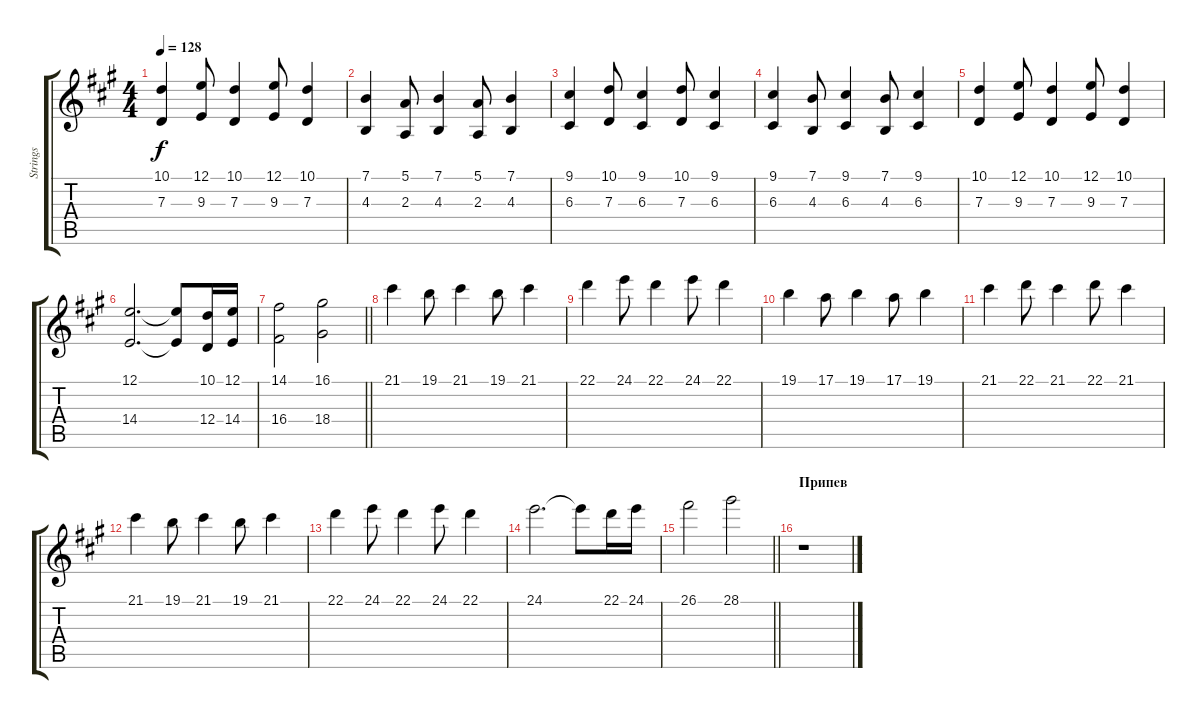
\track ("Strings" "Strings") {instrument stringensemble1}
\staff {score tabs}
\tuning (E4 B3 G3 D3 A2 E2) {hide}
\ts (4 4)
\tempo 128
\clef g2
\ks f#minor
(10.1 7.3).4{dy f} (12.1 9.3).8 (10.1 7.3).4 (12.1 9.3).8 (10.1 7.3).4 |
(7.1 4.3).4 (5.1 2.3).8 (7.1 4.3).4 (5.1 2.3).8 (7.1 4.3).4 |
(9.1 6.3).4 (10.1 7.3).8 (9.1 6.3).4 (10.1 7.3).8 (9.1 6.3).4 |
(9.1 6.3).4 (7.1 4.3).8 (9.1 6.3).4 (7.1 4.3).8 (9.1 6.3).4 |
(10.1 7.3).4 (12.1 9.3).8 (10.1 7.3).4 (12.1 9.3).8 (10.1 7.3).4 |
(12.1 14.4).2{d} (12.1{t} 14.4{t}).8 (10.1 12.4).16 (12.1 14.4).16 |
\barLineRight lightlight
(14.1 16.4).2 (16.1 18.4).2 |
21.1.4{volume 7 instrument flute} 19.1.8 21.1.4 19.1.8 21.1.4 |
22.1.4 24.1.8 22.1.4 24.1.8 22.1.4 |
19.1.4 17.1.8 19.1.4 17.1.8 19.1.4 |
21.1.4 22.1.8 21.1.4 22.1.8 21.1.4 |
21.1.4 19.1.8 21.1.4 19.1.8 21.1.4 |
22.1.4 24.1.8 22.1.4 24.1.8 22.1.4 |
24.1.2{d} 24.1{t}.8 22.1.16 24.1.16 |
\barLineRight lightlight
26.1.2 28.1.2 |
\section ("" "Припев")
r.1
